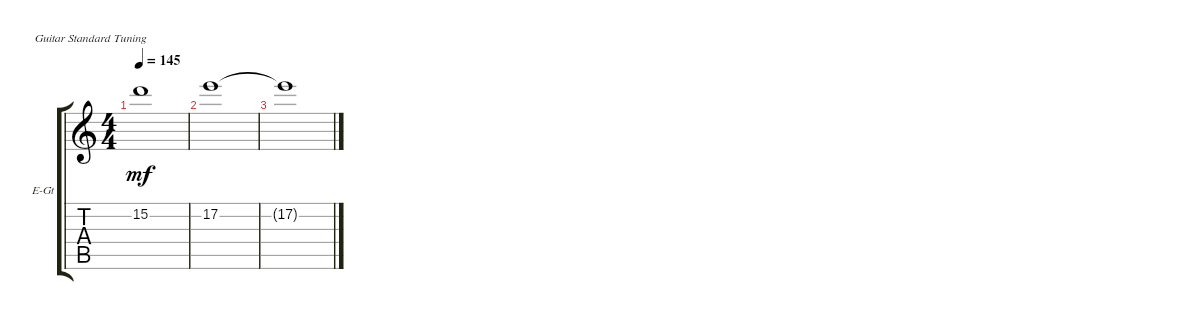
\defaultSystemsLayout 4
\bracketExtendMode groupsimilarinstruments
\firstSystemTrackNameOrientation horizontal
\otherSystemsTrackNameOrientation horizontal
\track ("Electric Guitar" "E-Gt") {instrument distortionguitar}
\staff {score tabs}
\tuning (E4 B3 G3 D3 A2 E2)
\ts (4 4)
\tempo 145
\clef g2
\scale
0.0470803
\ks c
15.2.1{dy mf} |
\scale
0.0470803 17.2.1 |
\scale
0.0567104 17.2{t}.1
